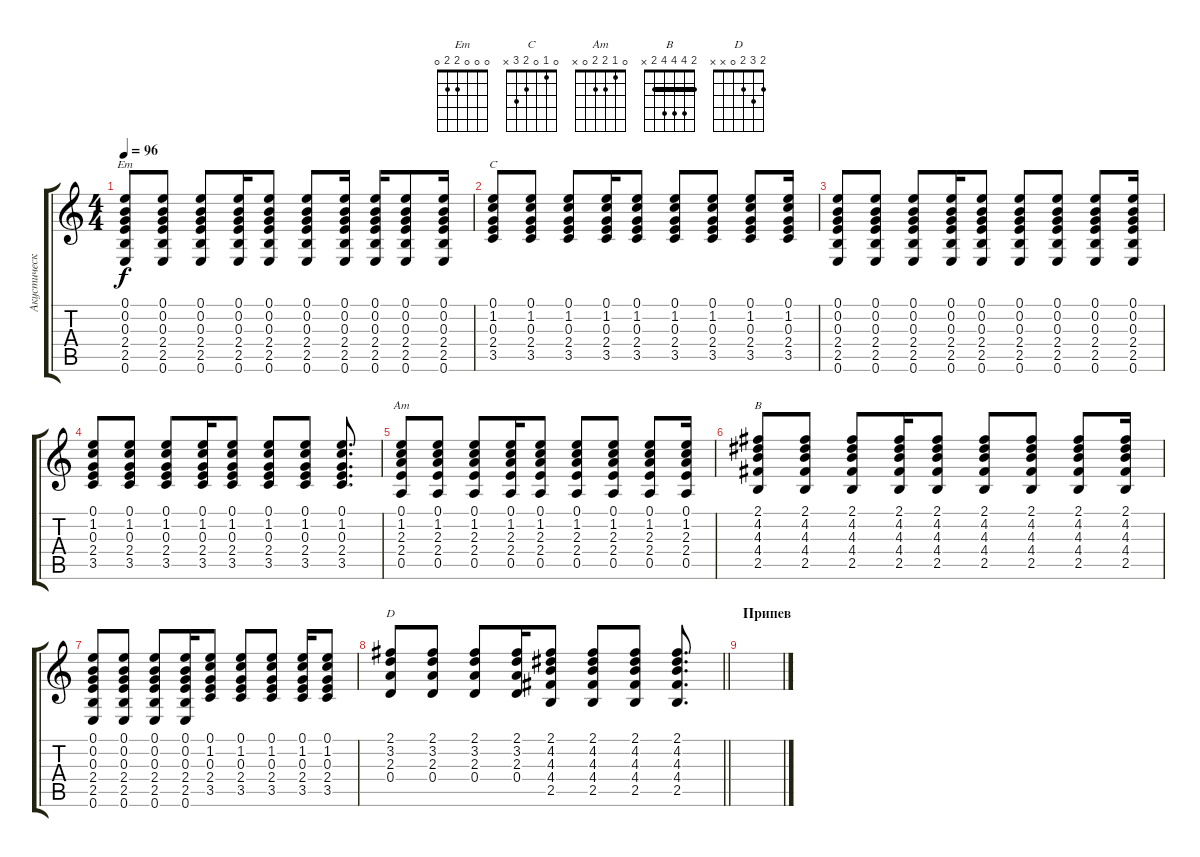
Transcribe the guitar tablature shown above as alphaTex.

\track ("Акустическая версия" "Акустическ") {instrument acousticguitarsteel}
\staff {score tabs}
\tuning (E4 B3 G3 D3 A2 E2) {hide}
\chord ("Em" 0 0 0 2 2 0)
\chord ("C" 0 1 0 2 3 x)
\chord ("Am" 0 1 2 2 0 x)
\chord ("B" 2 4 4 4 2 x) {barre 2}
\chord ("D" 2 3 2 0 x x)
\ts (4 4)
\tempo 96
\clef g2
\ks c
(0.1 0.2 0.3 2.4 2.5 0.6).8{ch "Em" dy f} (0.1 0.2 0.3 2.4 2.5 0.6).8 (0.1 0.2 0.3 2.4 2.5 0.6).8 (0.1 0.2 0.3 2.4 2.5 0.6).16 (0.1 0.2 0.3 2.4 2.5 0.6).8 (0.1 0.2 0.3 2.4 2.5 0.6).8 (0.1 0.2 0.3 2.4 2.5 0.6).16 (0.1 0.2 0.3 2.4 2.5 0.6).16 (0.1 0.2 0.3 2.4 2.5 0.6).8 (0.1 0.2 0.3 2.4 2.5 0.6).16 |
(0.1 1.2 0.3 2.4 3.5).8{ch "C"} (0.1 1.2 0.3 2.4 3.5).8 (0.1 1.2 0.3 2.4 3.5).8 (0.1 1.2 0.3 2.4 3.5).16 (0.1 1.2 0.3 2.4 3.5).8 (0.1 1.2 0.3 2.4 3.5).8 (0.1 1.2 0.3 2.4 3.5).8 (0.1 1.2 0.3 2.4 3.5).8 (0.1 1.2 0.3 2.4 3.5).16 |
(0.1 0.2 0.3 2.4 2.5 0.6).8 (0.1 0.2 0.3 2.4 2.5 0.6).8 (0.1 0.2 0.3 2.4 2.5 0.6).8 (0.1 0.2 0.3 2.4 2.5 0.6).16 (0.1 0.2 0.3 2.4 2.5 0.6).8 (0.1 0.2 0.3 2.4 2.5 0.6).8 (0.1 0.2 0.3 2.4 2.5 0.6).8 (0.1 0.2 0.3 2.4 2.5 0.6).8 (0.1 0.2 0.3 2.4 2.5 0.6).16 |
(0.1 1.2 0.3 2.4 3.5).8 (0.1 1.2 0.3 2.4 3.5).8 (0.1 1.2 0.3 2.4 3.5).8 (0.1 1.2 0.3 2.4 3.5).16 (0.1 1.2 0.3 2.4 3.5).8 (0.1 1.2 0.3 2.4 3.5).8 (0.1 1.2 0.3 2.4 3.5).8 (0.1 1.2 0.3 2.4 3.5).8{d} |
(0.1 1.2 2.3 2.4 0.5).8{ch "Am"} (0.1 1.2 2.3 2.4 0.5).8 (0.1 1.2 2.3 2.4 0.5).8 (0.1 1.2 2.3 2.4 0.5).16 (0.1 1.2 2.3 2.4 0.5).8 (0.1 1.2 2.3 2.4 0.5).8 (0.1 1.2 2.3 2.4 0.5).8 (0.1 1.2 2.3 2.4 0.5).8 (0.1 1.2 2.3 2.4 0.5).16 |
(2.1 4.2 4.3 4.4 2.5).8{ch "B"} (2.1 4.2 4.3 4.4 2.5).8 (2.1 4.2 4.3 4.4 2.5).8 (2.1 4.2 4.3 4.4 2.5).16 (2.1 4.2 4.3 4.4 2.5).8 (2.1 4.2 4.3 4.4 2.5).8 (2.1 4.2 4.3 4.4 2.5).8 (2.1 4.2 4.3 4.4 2.5).8 (2.1 4.2 4.3 4.4 2.5).16 |
(0.1 0.2 0.3 2.4 2.5 0.6).8 (0.1 0.2 0.3 2.4 2.5 0.6).8 (0.1 0.2 0.3 2.4 2.5 0.6).8 (0.1 0.2 0.3 2.4 2.5 0.6).16 (0.1 1.2 0.3 2.4 3.5).8 (0.1 1.2 0.3 2.4 3.5).8 (0.1 1.2 0.3 2.4 3.5).8 (0.1 1.2 0.3 2.4 3.5).16 (0.1 1.2 0.3 2.4 3.5).8 |
\barLineRight lightlight
(2.1 3.2 2.3 0.4).8{ch "D"} (2.1 3.2 2.3 0.4).8 (2.1 3.2 2.3 0.4).8 (2.1 3.2 2.3 0.4).16 (2.1 4.2 4.3 4.4 2.5).8 (2.1 4.2 4.3 4.4 2.5).8 (2.1 4.2 4.3 4.4 2.5).8 (2.1 4.2 4.3 4.4 2.5).8{d} |
\section ("" "Припев")
